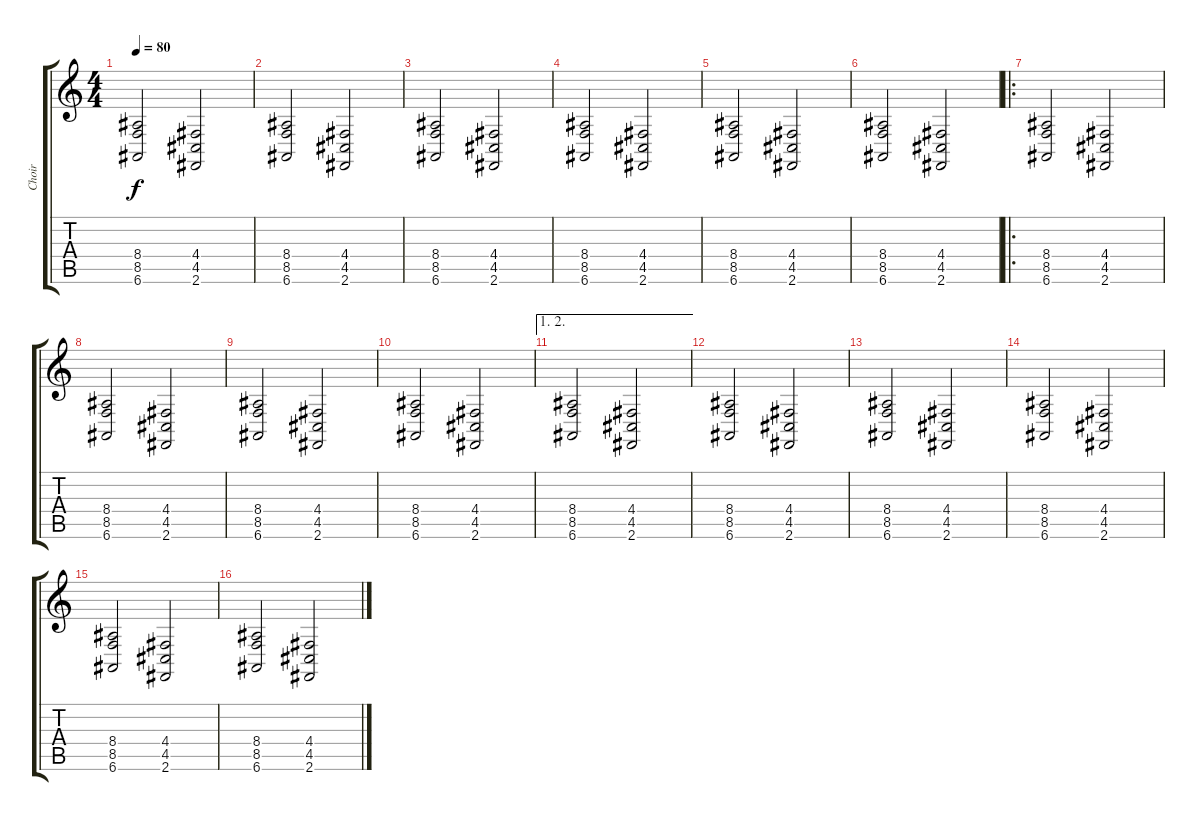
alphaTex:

\track ("Choir" "Choir") {instrument choiraahs}
\staff {score tabs}
\tuning (E4 B3 G3 D3 A2 E2) {hide}
\ts (4 4)
\tempo 80
\clef g2
\ks c
(8.4 8.5 6.6).2{dy f instrument choiraahs} (4.4 4.5 2.6).2 |
(8.4 8.5 6.6).2 (4.4 4.5 2.6).2 |
(8.4 8.5 6.6).2 (4.4 4.5 2.6).2 |
(8.4 8.5 6.6).2 (4.4 4.5 2.6).2 |
(8.4 8.5 6.6).2 (4.4 4.5 2.6).2 |
(8.4 8.5 6.6).2 (4.4 4.5 2.6).2 |
\ro
(8.4 8.5 6.6).2 (4.4 4.5 2.6).2 |
(8.4 8.5 6.6).2 (4.4 4.5 2.6).2 |
(8.4 8.5 6.6).2 (4.4 4.5 2.6).2 |
(8.4 8.5 6.6).2 (4.4 4.5 2.6).2 |
\ae (1 2)
(8.4 8.5 6.6).2 (4.4 4.5 2.6).2 |
(8.4 8.5 6.6).2 (4.4 4.5 2.6).2 |
(8.4 8.5 6.6).2 (4.4 4.5 2.6).2 |
(8.4 8.5 6.6).2 (4.4 4.5 2.6).2 |
(8.4 8.5 6.6).2 (4.4 4.5 2.6).2 |
(8.4 8.5 6.6).2 (4.4 4.5 2.6).2
